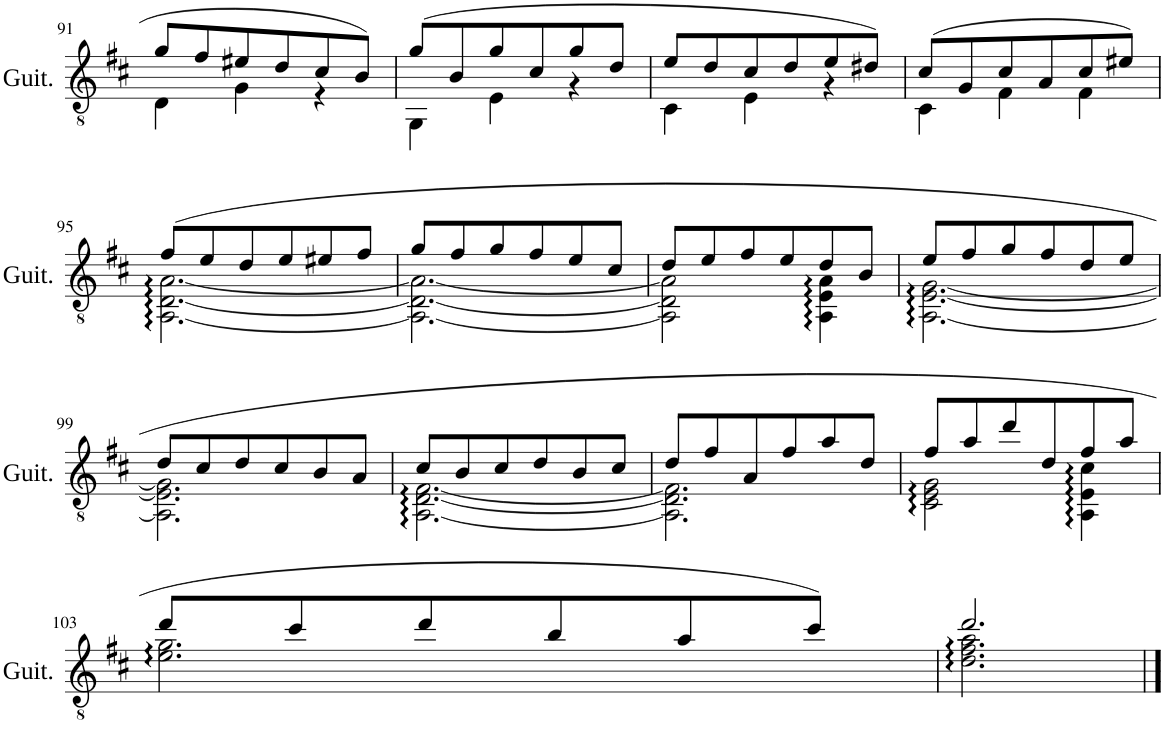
**kern
*part1
*staff1
*I"Guitar
*I'Guit.
!!LO:PB:g=z
*clefGv2
*k[f#c#]
*M3/4
=91
*^
8g/L	4D\
8f#/	.
8e#X/	4G\
8d/	.
8c#/	4r
8B/J	.
=92	=92
(8g/L	4GG\
8B/	.
8g/	4E\
8c#/	.
8g/	4r
8d/J	.
=93	=93
8e/L	4C#\
8d/	.
8c#/	4E\
8d/	.
8e/	4r
8d#X/J)	.
=94	=94
(8c#/L	4C#\
8G/	.
8c#/	4F#\
8A/	.
8c#/	4F#\
8e#X/J)	.
!!LO:LB:g=z	!!
=95	=95
(8f#/L	[2.AA\:: [2.D\:: [2.A\::
8e/	.
8d/	.
8e/	.
8e#X/	.
8f#/J	.
=96	=96
8g/L	2.AA\_ 2.D\_ 2.A\_
8f#/	.
8g/	.
8f#/	.
8e/	.
8c#/J	.
=97	=97
8d/L	2AA\] 2D\] 2A\]
8e/	.
8f#/	.
8e/	.
8d/	4AA\:: 4E\:: 4A\::
8B/J	.
=98	=98
8e/L	[2.AA\:: [2.E\:: [2.G\::
8f#/	.
8g/	.
8f#/	.
8d/	.
8e/J	.
!!LO:LB:g=z	!!
=99	=99
8d/L	2.AA\] 2.E\] 2.G\]
8c#/	.
8d/	.
8c#/	.
8B/	.
8A/J	.
=100	=100
8c#/L	[2.AA\:: [2.D\:: [2.F#\::
8B/	.
8c#/	.
8d/	.
8B/	.
8c#/J	.
=101	=101
8d/L	2.AA\] 2.D\] 2.F#\]
8f#/	.
8A/	.
8f#/	.
8a/	.
8d/J	.
=102	=102
8f#/L	2C#\:: 2E\:: 2G\::
8a/	.
8dd/	.
8d/	.
8f#/	4AA\:: 4E\:: 4c#\::
8a/J	.
!!LO:LB:g=z	!!
=103	=103
8dd/L	2.e\:: 2.g\::
8cc#/	.
8dd/	.
8b/	.
8a/	.
8cc#/J)	.
=104	=104
2.dd/	2.d\:: 2.f#\:: 2.a\::
*v	*v
==
*-
